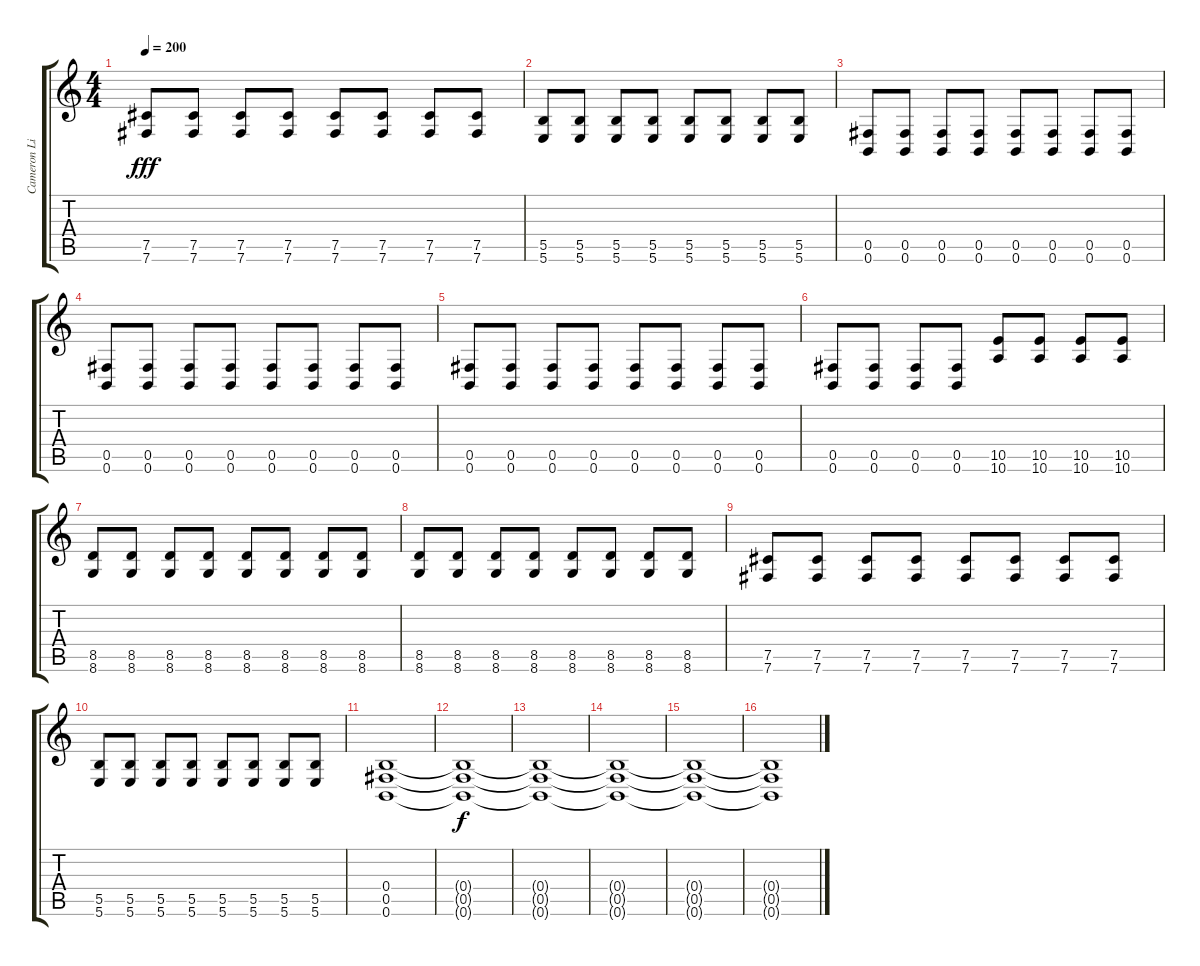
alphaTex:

\track ("Cameron Liddell" "Cameron Li") {instrument distortionguitar}
\staff {score tabs}
\tuning (Db4 Ab3 E3 B2 Gb2 B1) {hide}
\ts (4 4)
\tempo 200
\clef g2
\ks c
(7.5 7.6).8{dy fff} (7.5 7.6).8 (7.5 7.6).8 (7.5 7.6).8 (7.5 7.6).8 (7.5 7.6).8 (7.5 7.6).8 (7.5 7.6).8 |
(5.5 5.6).8 (5.5 5.6).8 (5.5 5.6).8 (5.5 5.6).8 (5.5 5.6).8 (5.5 5.6).8 (5.5 5.6).8 (5.5 5.6).8 |
(0.5 0.6).8 (0.5 0.6).8 (0.5 0.6).8 (0.5 0.6).8 (0.5 0.6).8 (0.5 0.6).8 (0.5 0.6).8 (0.5 0.6).8 |
(0.5 0.6).8 (0.5 0.6).8 (0.5 0.6).8 (0.5 0.6).8 (0.5 0.6).8 (0.5 0.6).8 (0.5 0.6).8 (0.5 0.6).8 |
(0.5 0.6).8 (0.5 0.6).8 (0.5 0.6).8 (0.5 0.6).8 (0.5 0.6).8 (0.5 0.6).8 (0.5 0.6).8 (0.5 0.6).8 |
(0.5 0.6).8 (0.5 0.6).8 (0.5 0.6).8 (0.5 0.6).8 (10.5 10.6).8 (10.5 10.6).8 (10.5 10.6).8 (10.5 10.6).8 |
(8.5 8.6).8 (8.5 8.6).8 (8.5 8.6).8 (8.5 8.6).8 (8.5 8.6).8 (8.5 8.6).8 (8.5 8.6).8 (8.5 8.6).8 |
(8.5 8.6).8 (8.5 8.6).8 (8.5 8.6).8 (8.5 8.6).8 (8.5 8.6).8 (8.5 8.6).8 (8.5 8.6).8 (8.5 8.6).8 |
(7.5 7.6).8 (7.5 7.6).8 (7.5 7.6).8 (7.5 7.6).8 (7.5 7.6).8 (7.5 7.6).8 (7.5 7.6).8 (7.5 7.6).8 |
(5.5 5.6).8 (5.5 5.6).8 (5.5 5.6).8 (5.5 5.6).8 (5.5 5.6).8 (5.5 5.6).8 (5.5 5.6).8 (5.5 5.6).8 |
(0.4 0.5 0.6).1 |
(0.4{t} 0.5{t} 0.6{t}).1{dy f} |
(0.4{t} 0.5{t} 0.6{t}).1 |
(0.4{t} 0.5{t} 0.6{t}).1 |
(0.4{t} 0.5{t} 0.6{t}).1 |
(0.4{t} 0.5{t} 0.6{t}).1
